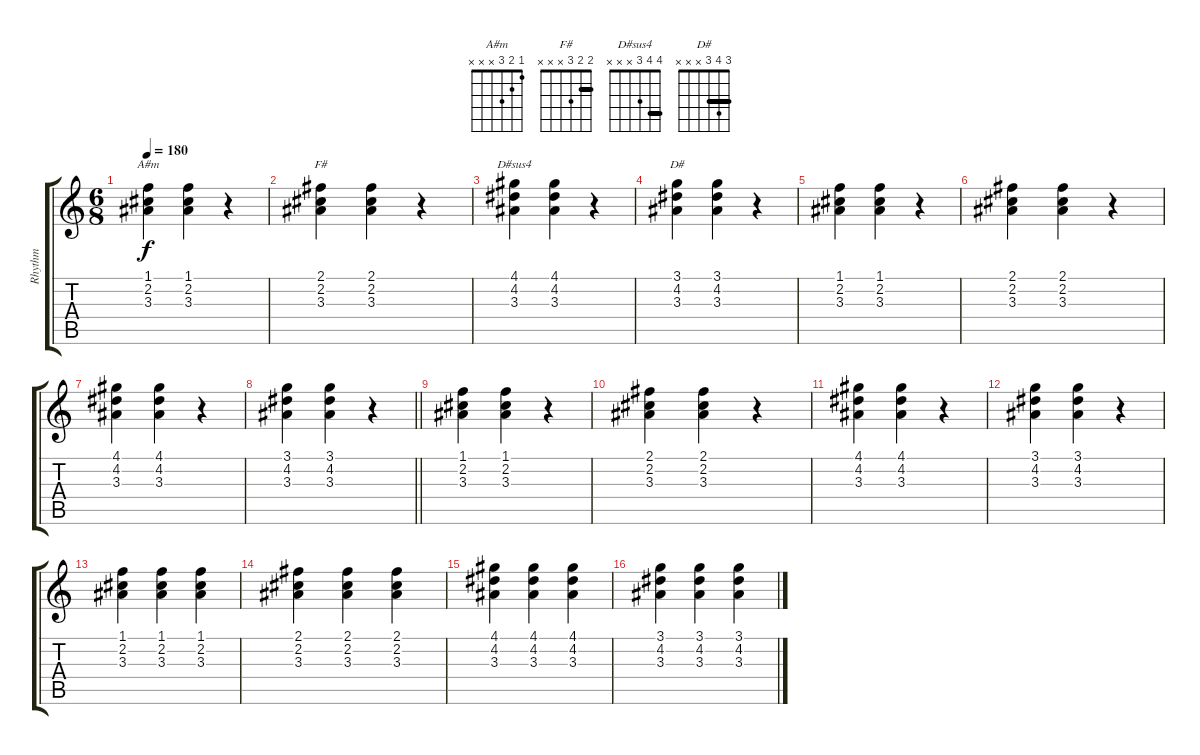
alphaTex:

\track ("Rhythm" "Rhythm") {instrument distortionguitar}
\staff {score tabs}
\tuning (E4 B3 G3 D3 A2 E2) {hide}
\chord ("A#m" 1 2 3 x x x)
\chord ("F#" 2 2 3 x x x) {barre 2}
\chord ("D#sus4" 4 4 3 x x x) {barre 4}
\chord ("D#" 3 4 3 x x x) {barre 3}
\ts (6 8)
\tempo 180
\clef g2
\ks c
(1.1 2.2 3.3).4{ch "A#m" dy f} (1.1 2.2 3.3).4 r.4 |
(2.1 2.2 3.3).4{ch "F#"} (2.1 2.2 3.3).4 r.4 |
(4.1 4.2 3.3).4{ch "D#sus4"} (4.1 4.2 3.3).4 r.4 |
(3.1 4.2 3.3).4{ch "D#"} (3.1 4.2 3.3).4 r.4 |
(1.1 2.2 3.3).4 (1.1 2.2 3.3).4 r.4 |
(2.1 2.2 3.3).4 (2.1 2.2 3.3).4 r.4 |
(4.1 4.2 3.3).4 (4.1 4.2 3.3).4 r.4 |
\barLineRight lightlight
(3.1 4.2 3.3).4 (3.1 4.2 3.3).4 r.4 |
(1.1 2.2 3.3).4 (1.1 2.2 3.3).4 r.4 |
(2.1 2.2 3.3).4 (2.1 2.2 3.3).4 r.4 |
(4.1 4.2 3.3).4 (4.1 4.2 3.3).4 r.4 |
(3.1 4.2 3.3).4 (3.1 4.2 3.3).4 r.4 |
(1.1 2.2 3.3).4 (1.1 2.2 3.3).4 (1.1 2.2 3.3).4 |
(2.1 2.2 3.3).4 (2.1 2.2 3.3).4 (2.1 2.2 3.3).4 |
(4.1 4.2 3.3).4 (4.1 4.2 3.3).4 (4.1 4.2 3.3).4 |
(3.1 4.2 3.3).4 (3.1 4.2 3.3).4 (3.1 4.2 3.3).4
